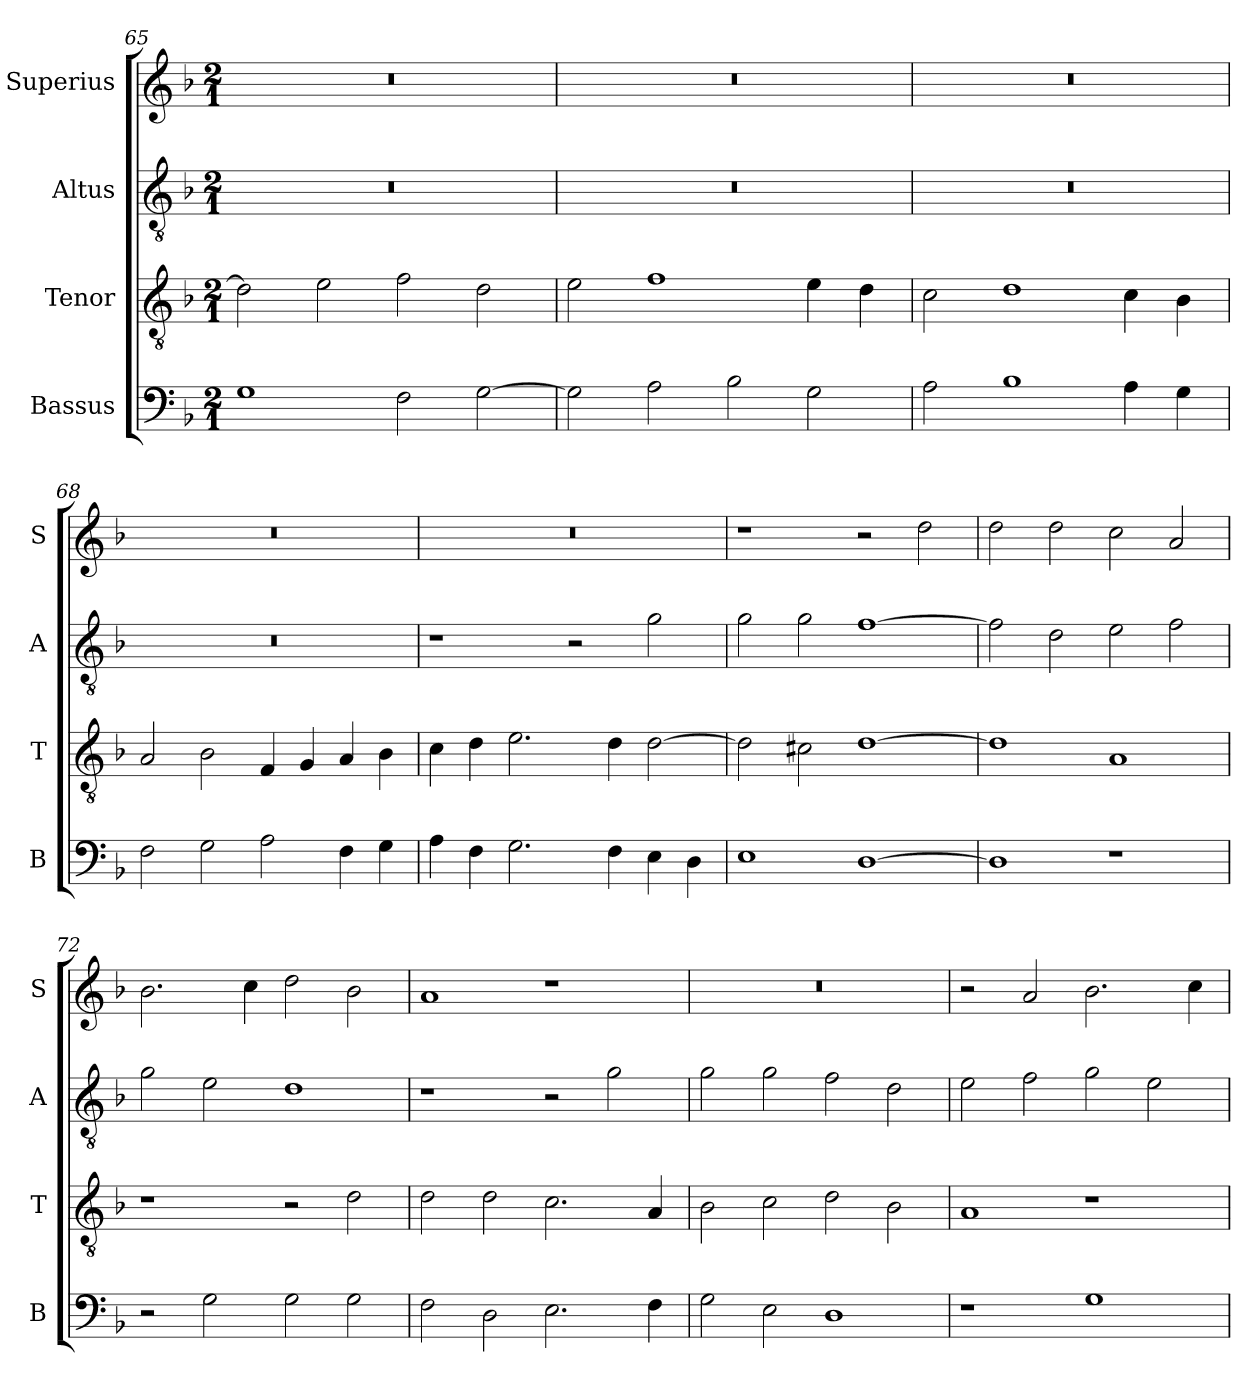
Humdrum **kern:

**kern	**kern	**kern	**kern
*part4	*part3	*part2	*part1
*staff4	*staff3	*staff2	*staff1
*I"Bassus	*I"Tenor	*I"Altus	*I"Superius
*I'B	*I'T	*I'A	*I'S
*clefF4	*clefGv2	*clefGv2	*clefG2
*k[b-]	*k[b-]	*k[b-]	*k[b-]
*F:	*F:	*F:	*F:
*M2/1	*M2/1	*M2/1	*M2/1
=65	=65	=65	=65
1G	2d]	0r	0r
.	2e	.	.
2F	2f	.	.
[2G	2d	.	.
=66	=66	=66	=66
2G]	2e	0r	0r
2A	1f	.	.
2B-	.	.	.
2G	4e	.	.
.	4d	.	.
=67	=67	=67	=67
2A	2c	0r	0r
1B-	1d	.	.
4A	4c	.	.
4G	4B-	.	.
=68	=68	=68	=68
2F	2A	0r	0r
2G	2B-	.	.
2A	4F	.	.
.	4G	.	.
4F	4A	.	.
4G	4B-	.	.
=69	=69	=69	=69
4A	4c	1r	0r
4F	4d	.	.
2.G	2.e	.	.
.	.	2r	.
4F	4d	.	.
4E	[2d	2g	.
4D	.	.	.
=70	=70	=70	=70
1E	2d]	2g	1r
.	2c#X	2g	.
[1D	[1d	[1f	2r
.	.	.	2dd
=71	=71	=71	=71
1D]	1d]	2f]	2dd
.	.	2d	2dd
1r	1A	2e	2cc
.	.	2f	2a
=72	=72	=72	=72
2r	1r	2g	2.b-
2G	.	2e	.
.	.	.	4cc
2G	2r	1d	2dd
2G	2d	.	2b-
=73	=73	=73	=73
2F	2d	1r	1a
2D	2d	.	.
2.E	2.c	2r	1r
.	.	2g	.
4F	4A	.	.
=74	=74	=74	=74
2G	2B-	2g	0r
2E	2c	2g	.
1D	2d	2f	.
.	2B-	2d	.
=75	=75	=75	=75
1r	1A	2e	2r
.	.	2f	2a
1G	1r	2g	2.b-
.	.	2e	.
.	.	.	4cc
=	=	=	=
*-	*-	*-	*-
